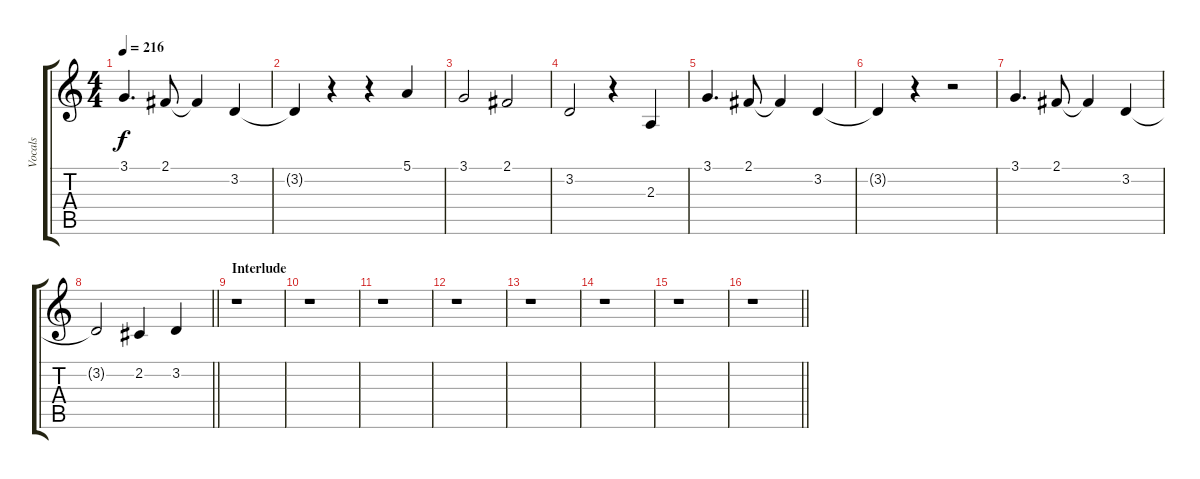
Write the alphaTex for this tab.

\track ("Vocals" "Vocals") {instrument altosax}
\staff {score tabs}
\tuning (E4 B3 G3 D3 A2 E2) {hide}
\ts (4 4)
\tempo 216
\clef g2
\ks c
3.1.4{d dy f} 2.1.8 2.1{t}.4 3.2.4 |
3.2{t}.4 r.4 r.4 5.1.4 |
3.1.2 2.1.2 |
3.2.2 r.4 2.3.4 |
3.1.4{d} 2.1.8 2.1{t}.4 3.2.4 |
3.2{t}.4 r.4 r.2 |
3.1.4{d} 2.1.8 2.1{t}.4 3.2.4 |
\barLineRight lightlight
3.2{t}.2 2.2.4 3.2.4 |
\section ("" "Interlude")
r.1 |
r.1 |
r.1 |
r.1 |
r.1 |
r.1 |
r.1 |
\barLineRight lightlight
r.1
